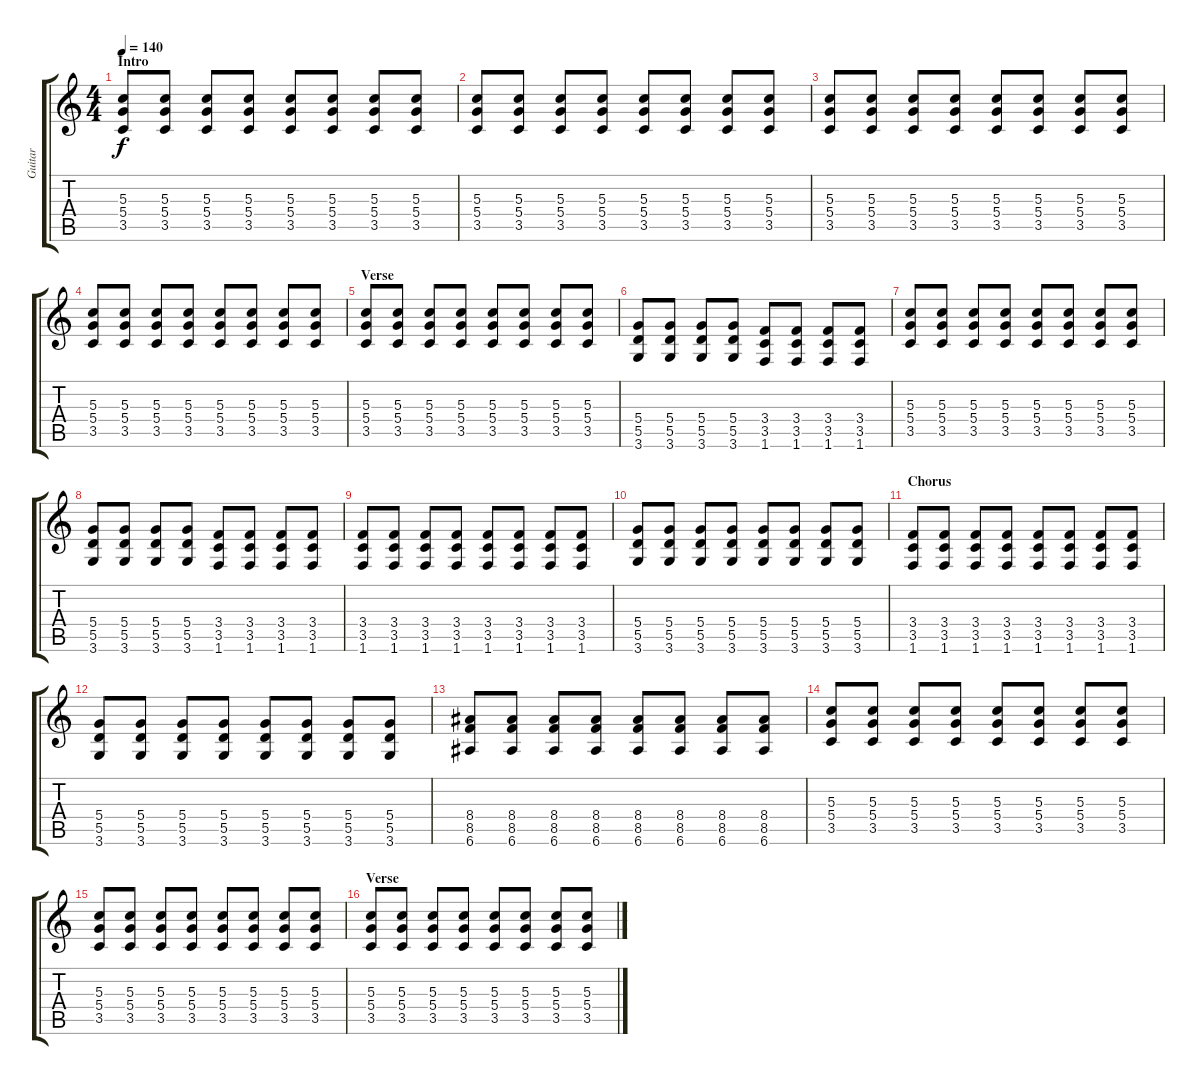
\track ("Guitar" "Guitar") {instrument distortionguitar}
\staff {score tabs}
\tuning (E4 B3 G3 D3 A2 E2) {hide}
\ts (4 4)
\section ("" "Intro")
\tempo 140
\clef g2
\ks c
(5.3 5.4 3.5).8{dy f instrument distortionguitar} (5.3 5.4 3.5).8 (5.3 5.4 3.5).8 (5.3 5.4 3.5).8 (5.3 5.4 3.5).8 (5.3 5.4 3.5).8 (5.3 5.4 3.5).8 (5.3 5.4 3.5).8 |
(5.3 5.4 3.5).8 (5.3 5.4 3.5).8 (5.3 5.4 3.5).8 (5.3 5.4 3.5).8 (5.3 5.4 3.5).8 (5.3 5.4 3.5).8 (5.3 5.4 3.5).8 (5.3 5.4 3.5).8 |
(5.3 5.4 3.5).8 (5.3 5.4 3.5).8 (5.3 5.4 3.5).8 (5.3 5.4 3.5).8 (5.3 5.4 3.5).8 (5.3 5.4 3.5).8 (5.3 5.4 3.5).8 (5.3 5.4 3.5).8 |
(5.3 5.4 3.5).8 (5.3 5.4 3.5).8 (5.3 5.4 3.5).8 (5.3 5.4 3.5).8 (5.3 5.4 3.5).8 (5.3 5.4 3.5).8 (5.3 5.4 3.5).8 (5.3 5.4 3.5).8 |
\section ("" "Verse")
(5.3 5.4 3.5).8 (5.3 5.4 3.5).8 (5.3 5.4 3.5).8 (5.3 5.4 3.5).8 (5.3 5.4 3.5).8 (5.3 5.4 3.5).8 (5.3 5.4 3.5).8 (5.3 5.4 3.5).8 |
(5.4 5.5 3.6).8 (5.4 5.5 3.6).8 (5.4 5.5 3.6).8 (5.4 5.5 3.6).8 (3.4 3.5 1.6).8 (3.4 3.5 1.6).8 (3.4 3.5 1.6).8 (3.4 3.5 1.6).8 |
(5.3 5.4 3.5).8 (5.3 5.4 3.5).8 (5.3 5.4 3.5).8 (5.3 5.4 3.5).8 (5.3 5.4 3.5).8 (5.3 5.4 3.5).8 (5.3 5.4 3.5).8 (5.3 5.4 3.5).8 |
(5.4 5.5 3.6).8 (5.4 5.5 3.6).8 (5.4 5.5 3.6).8 (5.4 5.5 3.6).8 (3.4 3.5 1.6).8 (3.4 3.5 1.6).8 (3.4 3.5 1.6).8 (3.4 3.5 1.6).8 |
(3.4 3.5 1.6).8 (3.4 3.5 1.6).8 (3.4 3.5 1.6).8 (3.4 3.5 1.6).8 (3.4 3.5 1.6).8 (3.4 3.5 1.6).8 (3.4 3.5 1.6).8 (3.4 3.5 1.6).8 |
(5.4 5.5 3.6).8 (5.4 5.5 3.6).8 (5.4 5.5 3.6).8 (5.4 5.5 3.6).8 (5.4 5.5 3.6).8 (5.4 5.5 3.6).8 (5.4 5.5 3.6).8 (5.4 5.5 3.6).8 |
\section ("" "Chorus")
(3.4 3.5 1.6).8 (3.4 3.5 1.6).8 (3.4 3.5 1.6).8 (3.4 3.5 1.6).8 (3.4 3.5 1.6).8 (3.4 3.5 1.6).8 (3.4 3.5 1.6).8 (3.4 3.5 1.6).8 |
(5.4 5.5 3.6).8 (5.4 5.5 3.6).8 (5.4 5.5 3.6).8 (5.4 5.5 3.6).8 (5.4 5.5 3.6).8 (5.4 5.5 3.6).8 (5.4 5.5 3.6).8 (5.4 5.5 3.6).8 |
(8.4 8.5 6.6).8 (8.4 8.5 6.6).8 (8.4 8.5 6.6).8 (8.4 8.5 6.6).8 (8.4 8.5 6.6).8 (8.4 8.5 6.6).8 (8.4 8.5 6.6).8 (8.4 8.5 6.6).8 |
(5.3 5.4 3.5).8 (5.3 5.4 3.5).8 (5.3 5.4 3.5).8 (5.3 5.4 3.5).8 (5.3 5.4 3.5).8 (5.3 5.4 3.5).8 (5.3 5.4 3.5).8 (5.3 5.4 3.5).8 |
(5.3 5.4 3.5).8 (5.3 5.4 3.5).8 (5.3 5.4 3.5).8 (5.3 5.4 3.5).8 (5.3 5.4 3.5).8 (5.3 5.4 3.5).8 (5.3 5.4 3.5).8 (5.3 5.4 3.5).8 |
\section ("" "Verse")
(5.3 5.4 3.5).8 (5.3 5.4 3.5).8 (5.3 5.4 3.5).8 (5.3 5.4 3.5).8 (5.3 5.4 3.5).8 (5.3 5.4 3.5).8 (5.3 5.4 3.5).8 (5.3 5.4 3.5).8
